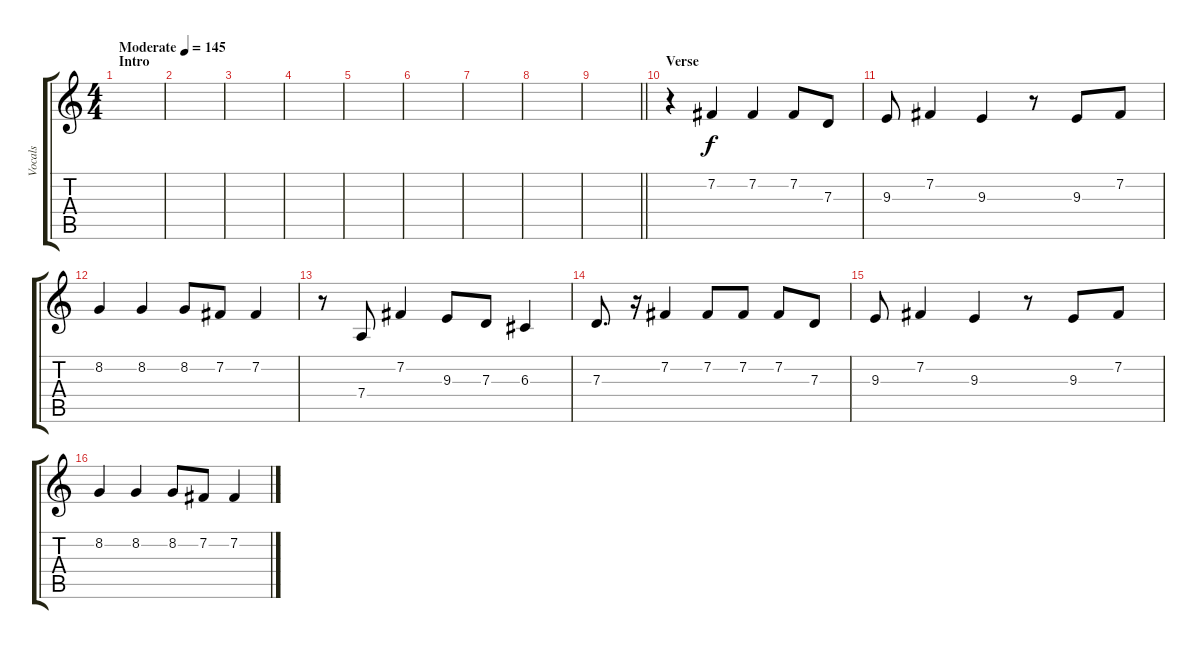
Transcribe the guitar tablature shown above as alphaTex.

\track ("Vocals" "Vocals") {instrument altosax}
\staff {score tabs}
\tuning (E4 B3 G3 D3 A2 E2) {hide}
\ts (4 4)
\section ("" "Intro")
\tempo (145 "Moderate")
\clef g2
\ks c
|
|
|
|
|
|
|
|
\barLineRight lightlight
|
\section ("" "Verse")
r.4 7.2.4 7.2.4 7.2.8 7.3.8 |
9.3.8 7.2.4 9.3.4 r.8 9.3.8 7.2.8 |
8.2.4 8.2.4 8.2.8 7.2.8 7.2.4 |
r.8 7.4.8 7.2.4 9.3.8 7.3.8 6.3.4 |
7.3.8{d} r.16 7.2.4 7.2.8 7.2.8 7.2.8 7.3.8 |
9.3.8 7.2.4 9.3.4 r.8 9.3.8 7.2.8 |
8.2.4 8.2.4 8.2.8 7.2.8 7.2.4
